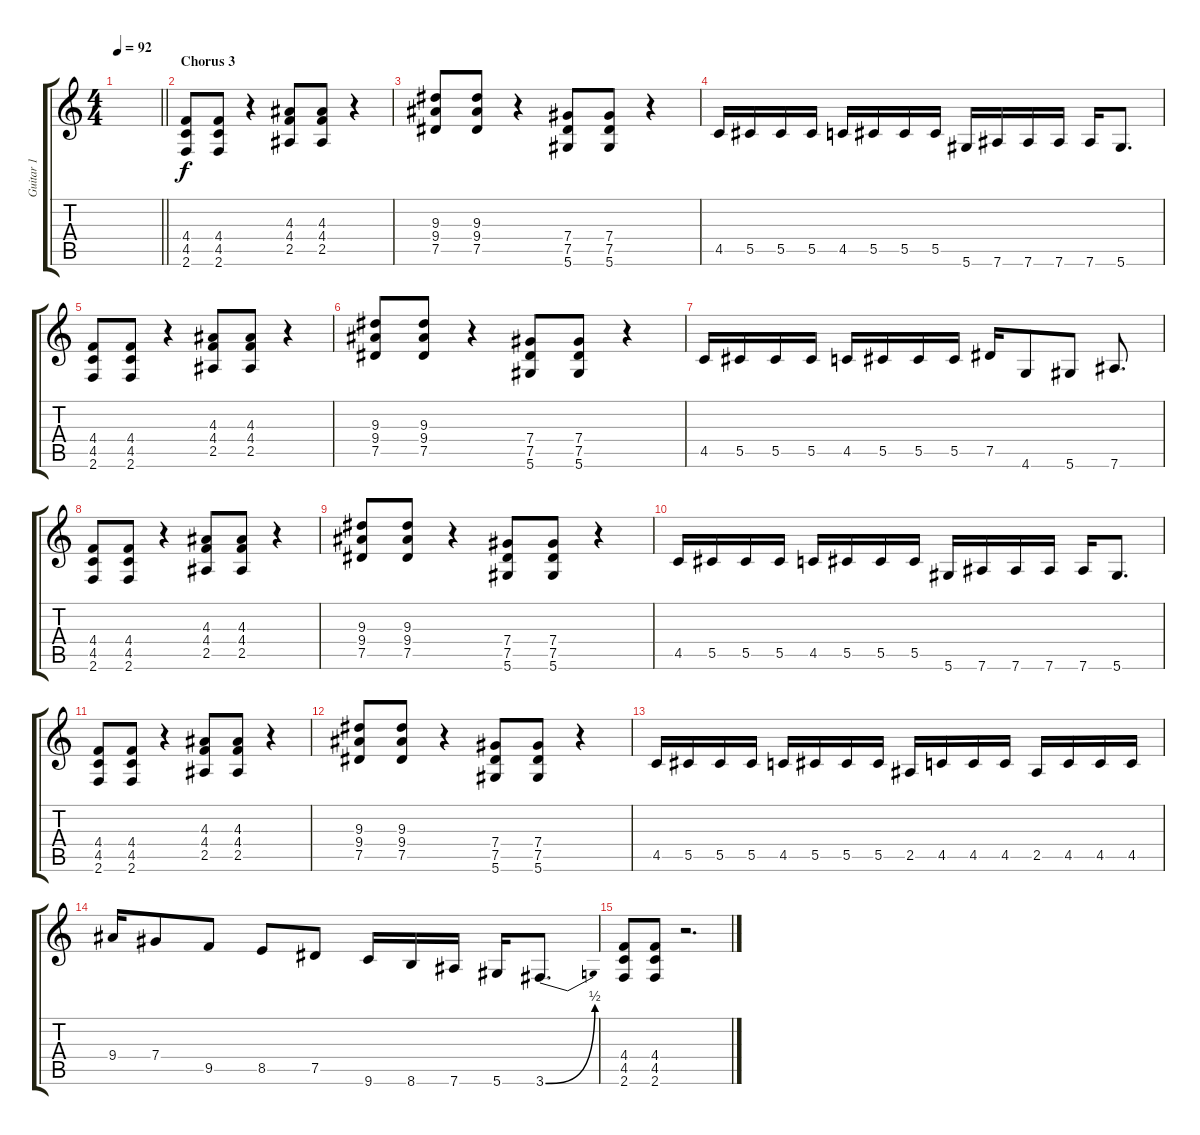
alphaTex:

\track ("Guitar 1" "Guitar 1") {instrument distortionguitar}
\staff {score tabs}
\tuning (Eb4 Bb3 Gb3 Db3 Ab2 Eb2) {hide}
\ts (4 4)
\tempo 92
\clef g2
\barLineRight lightlight
\ks c
|
\section ("" "Chorus 3")
(4.4 4.5 2.6).8 (4.4 4.5 2.6).8 r.4 (4.3 4.4 2.5).8 (4.3 4.4 2.5).8 r.4 |
(9.3 9.4 7.5).8 (9.3 9.4 7.5).8 r.4 (7.4 7.5 5.6).8 (7.4 7.5 5.6).8 r.4 |
4.5.16 5.5.16 5.5.16 5.5.16 4.5.16 5.5.16 5.5.16 5.5.16 5.6.16 7.6.16 7.6.16 7.6.16 7.6.16 5.6.8{d} |
(4.4 4.5 2.6).8 (4.4 4.5 2.6).8 r.4 (4.3 4.4 2.5).8 (4.3 4.4 2.5).8 r.4 |
(9.3 9.4 7.5).8 (9.3 9.4 7.5).8 r.4 (7.4 7.5 5.6).8 (7.4 7.5 5.6).8 r.4 |
4.5.16 5.5.16 5.5.16 5.5.16 4.5.16 5.5.16 5.5.16 5.5.16 7.5.16 4.6.8 5.6.8 7.6.8{d} |
(4.4 4.5 2.6).8 (4.4 4.5 2.6).8 r.4 (4.3 4.4 2.5).8 (4.3 4.4 2.5).8 r.4 |
(9.3 9.4 7.5).8 (9.3 9.4 7.5).8 r.4 (7.4 7.5 5.6).8 (7.4 7.5 5.6).8 r.4 |
4.5.16 5.5.16 5.5.16 5.5.16 4.5.16 5.5.16 5.5.16 5.5.16 5.6.16 7.6.16 7.6.16 7.6.16 7.6.16 5.6.8{d} |
(4.4 4.5 2.6).8 (4.4 4.5 2.6).8 r.4 (4.3 4.4 2.5).8 (4.3 4.4 2.5).8 r.4 |
(9.3 9.4 7.5).8 (9.3 9.4 7.5).8 r.4 (7.4 7.5 5.6).8 (7.4 7.5 5.6).8 r.4 |
4.5.16 5.5.16 5.5.16 5.5.16 4.5.16 5.5.16 5.5.16 5.5.16 2.5.16 4.5.16 4.5.16 4.5.16 2.5.16 4.5.16 4.5.16 4.5.16 |
9.4.16 7.4.8 9.5.8 8.5.8 7.5.8 9.6.16 8.6.16 7.6.16 5.6.16 3.6{be (bend 0 0 60 2)}.8{d} |
(4.4 4.5 2.6).8 (4.4 4.5 2.6).8 r.2{d}
